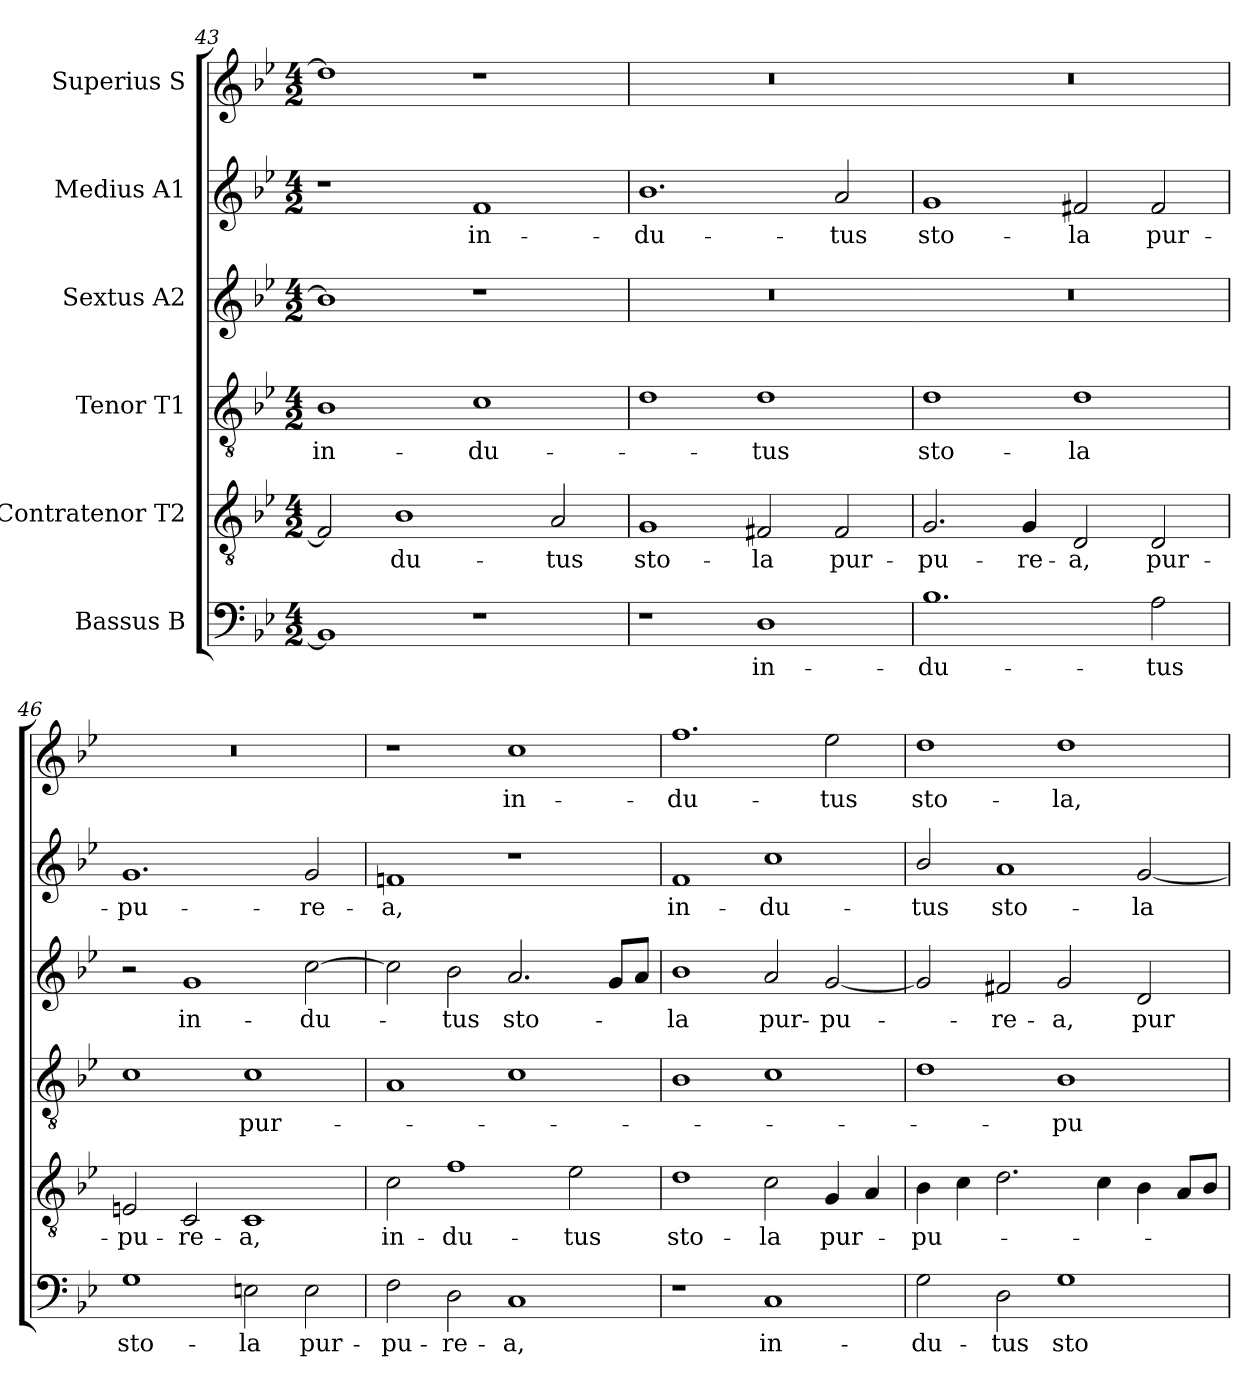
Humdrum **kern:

**kern	**text	**kern	**text	**kern	**text	**kern	**text	**kern	**text	**kern	**text
*part6	*part6	*part5	*part5	*part4	*part4	*part3	*part3	*part2	*part2	*part1	*part1
*staff6	*staff6	*staff5	*staff5	*staff4	*staff4	*staff3	*staff3	*staff2	*staff2	*staff1	*staff1
*I"Bassus  B	*	*I"Contratenor  T2	*	*I"Tenor  T1	*	*I"Sextus  A2	*	*I"Medius  A1	*	*I"Superius  S	*
!!LO:LB:g=z
*clefF4	*	*clefGv2	*	*clefGv2	*	*clefG2	*	*clefG2	*	*clefG2	*
*k[b-e-]	*	*k[b-e-]	*	*k[b-e-]	*	*k[b-e-]	*	*k[b-e-]	*	*k[b-e-]	*
*B-:	*	*B-:	*	*B-:	*	*B-:	*	*B-:	*	*B-:	*
*M4/2	*	*M4/2	*	*M4/2	*	*M4/2	*	*M4/2	*	*M4/2	*
=43	=43	=43	=43	=43	=43	=43	=43	=43	=43	=43	=43
!	!	!	!	!	!LO:LY:b:cj	!	!	!	!	!	!
1BB-]	.	2F/]	.	1B-	in-	1b-]	.	1r	.	1dd]	.
!	!	!	!LO:LY:b:cj	!	!	!	!	!	!	!	!
.	.	1B-	-du-	.	.	.	.	.	.	.	.
!	!	!	!	!	!LO:LY:b:cj	!	!	!	!LO:LY:b:cj	!	!
1r	.	.	.	1c	-du-	1r	.	1f	in-	1r	.
!	!	!	!LO:LY:b:cj	!	!	!	!	!	!	!	!
.	.	2A/	-tus	.	.	.	.	.	.	.	.
=44	=44!	=44	=44!	=44	=44!	=44	=44!	=44	=44!	=44!	=44!
!	!	!	!LO:LY:b:cj	!	!	!LO:N:vis=1	!	!	!LO:LY:b:cj	!LO:N:vis=1	!
1r	.	1G	sto-	1d	.	0r	.	1.b-	-du-	0r	.
!	!LO:LY:b:cj	!	!LO:LY:b:cj	!	!LO:LY:b:cj	!	!	!	!	!	!
1D	in-	2F#X/	-la	1d	-tus	.	.	.	.	.	.
!	!	!	!LO:LY:b:cj	!	!	!	!	!	!LO:LY:b:cj	!	!
.	.	2F#/	pur-	.	.	.	.	2a/	-tus	.	.
=45	=45!	=45	=45!	=45	=45!	=45	=45!	=45	=45!	=45!	=45!
!	!LO:LY:b:cj	!	!LO:LY:b:cj	!	!LO:LY:b:cj	!LO:N:vis=1	!	!	!LO:LY:b:cj	!LO:N:vis=1	!
1.B-	-du-	2.G/	-pu-	1d	sto-	0r	.	1g	sto-	0r	.
!	!	!	!LO:LY:b:cj	!	!	!	!	!	!	!	!
.	.	4G/	-re-	.	.	.	.	.	.	.	.
!	!	!	!LO:LY:b:cj	!	!LO:LY:b:cj	!	!	!	!LO:LY:b:cj	!	!
.	.	2D/	-a,	1d	-la	.	.	2f#X/	-la	.	.
!	!LO:LY:b:cj	!	!LO:LY:b:cj	!	!	!	!	!	!LO:LY:b:cj	!	!
2A\	-tus	2D/	pur-	.	.	.	.	2f#/	pur-	.	.
=46	=46	=46	=46	=46	=46	=46	=46	=46	=46	=46	=46
!	!LO:LY:b:cj	!	!LO:LY:b:cj	!	!	!	!	!	!LO:LY:b:cj	!LO:N:vis=1	!
1G	sto-	2En/	-pu-	1c	.	2r	.	1.g	-pu-	0r	.
!	!	!	!LO:LY:b:cj	!	!	!	!LO:LY:b:cj	!	!	!	!
.	.	2C/	-re-	.	.	1g	in-	.	.	.	.
!	!LO:LY:b:cj	!	!LO:LY:b:cj	!	!LO:LY:b:cj	!	!	!	!	!	!
2En\	-la	1C	-a,	1c	pur-	.	.	.	.	.	.
!	!LO:LY:b:cj	!	!	!	!	!	!LO:LY:b:cj	!	!LO:LY:b:cj	!	!
2E\	pur-	.	.	.	.	[>2cc\	-du-	2g/	-re-	.	.
=47	=47	=47	=47	=47	=47	=47	=47	=47	=47	=47	=47
!	!LO:LY:b:cj	!	!LO:LY:b:cj	!	!	!	!	!	!LO:LY:b:cj	!	!
2F\	-pu-	2c\	in-	1A	.	2cc\]	.	1fn	-a,	1r	.
!	!LO:LY:b:cj	!	!LO:LY:b:cj	!	!	!	!LO:LY:b:cj	!	!	!	!
2D\	-re-	1f	-du-	.	.	2b-\	-tus	.	.	.	.
!	!LO:LY:b:cj	!	!	!	!	!	!LO:LY:b:cj	!	!	!	!LO:LY:b:cj
1C	-a,	.	.	1c	.	2.a/	sto-	1r	.	1cc	in-
!	!	!	!LO:LY:b:cj	!	!	!	!	!	!	!	!
.	.	2e-\	-tus	.	.	.	.	.	.	.	.
.	.	.	.	.	.	8g/L	.	.	.	.	.
.	.	.	.	.	.	8a/J	.	.	.	.	.
!!LO:PB:g=z
=48	=48	=48	=48	=48	=48	=48	=48	=48	=48	=48	=48
!	!	!	!LO:LY:b:cj	!	!	!	!LO:LY:b:cj	!	!LO:LY:b:cj	!	!LO:LY:b:cj
1r	.	1d	sto-	1B-	.	1b-	-la	1f	in-	1.ff	-du-
!	!LO:LY:b:cj	!	!LO:LY:b:cj	!	!	!	!LO:LY:b:cj	!	!LO:LY:b:cj	!	!
1C	in-	2c\	-la	1c	.	2a/	pur-	1cc	-du-	.	.
!	!	!	!LO:LY:b	!	!	!	!LO:LY:b:cj	!	!	!	!LO:LY:b:cj
.	.	4G/	pur-	.	.	[<2g/	-pu-	.	.	2ee-\	-tus
.	.	4A/	.	.	.	.	.	.	.	.	.
=49	=49!	=49	=49!	=49	=49!	=49	=49!	=49	=49!	=49!	=49!
!	!LO:LY:b:cj	!	!LO:LY:b:cj	!	!	!	!	!	!LO:LY:b:cj	!	!LO:LY:b:cj
2G\	-du-	4B-\	-pu-	1d	.	2g/]	.	2b-/	-tus	1dd	sto-
.	.	4c\	.	.	.	.	.	.	.	.	.
!	!LO:LY:b:cj	!	!	!	!	!	!LO:LY:b:cj	!	!LO:LY:b:cj	!	!
2D\	-tus	2.d\	.	.	.	2f#X/	-re-	1a	sto-	.	.
!	!LO:LY:b:cj	!	!	!	!LO:LY:b:cj	!	!LO:LY:b:cj	!	!	!	!LO:LY:b:cj
1G	sto-	.	.	1B-	-pu-	2g/	-a,	.	.	1dd	-la,
.	.	4c\	.	.	.	.	.	.	.	.	.
!	!	!	!	!	!	!	!LO:LY:b:cj	!	!LO:LY:b:cj	!	!
.	.	4B-\	.	.	.	2d/	pur-	[<2g/	-la	.	.
.	.	8A/L	.	.	.	.	.	.	.	.	.
.	.	8B-/J	.	.	.	.	.	.	.	.	.
=	=	=	=	=	=	=	=	=	=	=	=
*-	*-	*-	*-	*-	*-	*-	*-	*-	*-	*-	*-
